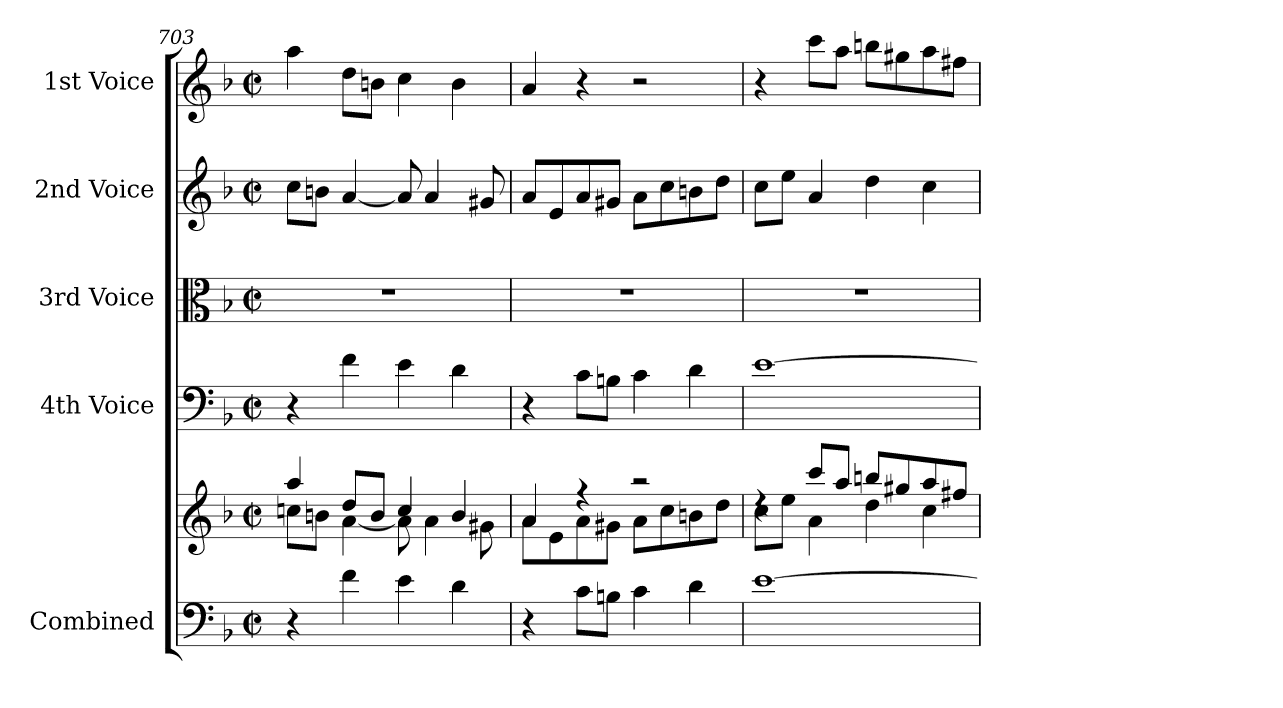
**kern	**kern	**kern	**kern	**kern	**kern
*part5	*part5	*part4	*part3	*part2	*part1
*staff6	*staff5	*staff4	*staff3	*staff2	*staff1
*I"Combined	*	*I"4th Voice	*I"3rd Voice	*I"2nd Voice	*I"1st Voice
*clefF4	*clefG2	*clefF4	*clefC3	*clefG2	*clefG2
*k[b-]	*k[b-]	*k[b-]	*k[b-]	*k[b-]	*k[b-]
*M2/2	*M2/2	*M2/2	*M2/2	*M2/2	*M2/2
*met(c|)	*met(c|)	*met(c|)	*met(c|)	*met(c|)	*met(c|)
=703	=703	=703	=703	=703	=703
*	*^	*	*	*	*
4r	4aa/	8ccn\L	4r	1r	8cc\L	4aa\
.	.	8bn\J	.	.	8bn\J	.
4f\	8dd/L	[4a\	4f\	.	[4a/	8dd\L
.	8b/J	.	.	.	.	8bn\J
4e\	4cc/	8a\]	4e\	.	8a/]	4cc\
.	.	4a\	.	.	4a/	.
4d\	4b/	.	4d\	.	.	4b\
.	.	8g#X\	.	.	8g#X/	.
=704	=704	=704	=704	=704	=704	=704
4r	4a/	8a\L	4r	1r	8a/L	4a/
.	.	8e\	.	.	8e/	.
8c\L	4r	8a\	8c\L	.	8a/	4r
8Bn\J	.	8g#X\J	8Bn\J	.	8g#X/J	.
4c\	2r	8a\L	4c\	.	8a\L	2r
.	.	8cc\	.	.	8cc\	.
4d\	.	8bn\	4d\	.	8bn\	.
.	.	8dd\J	.	.	8dd\J	.
!!LO:LB:g=z
=705	=705	=705	=705	=705	=705	=705
[1e	4rdd	8cc\L	[1e	1r	8cc\L	4r
.	.	8ee\J	.	.	8ee\J	.
.	8ccc/L	4a\	.	.	4a/	8ccc\L
.	8aa/J	.	.	.	.	8aa\J
.	8bbn/L	4dd\	.	.	4dd\	8bbn\L
.	8gg#X/	.	.	.	.	8gg#X\
.	8aa/	4cc\	.	.	4cc\	8aa\
.	8ff#X/J	.	.	.	.	8ff#X\J
*	*v	*v	*	*	*	*
=	=	=	=	=	=
*-	*-	*-	*-	*-	*-
